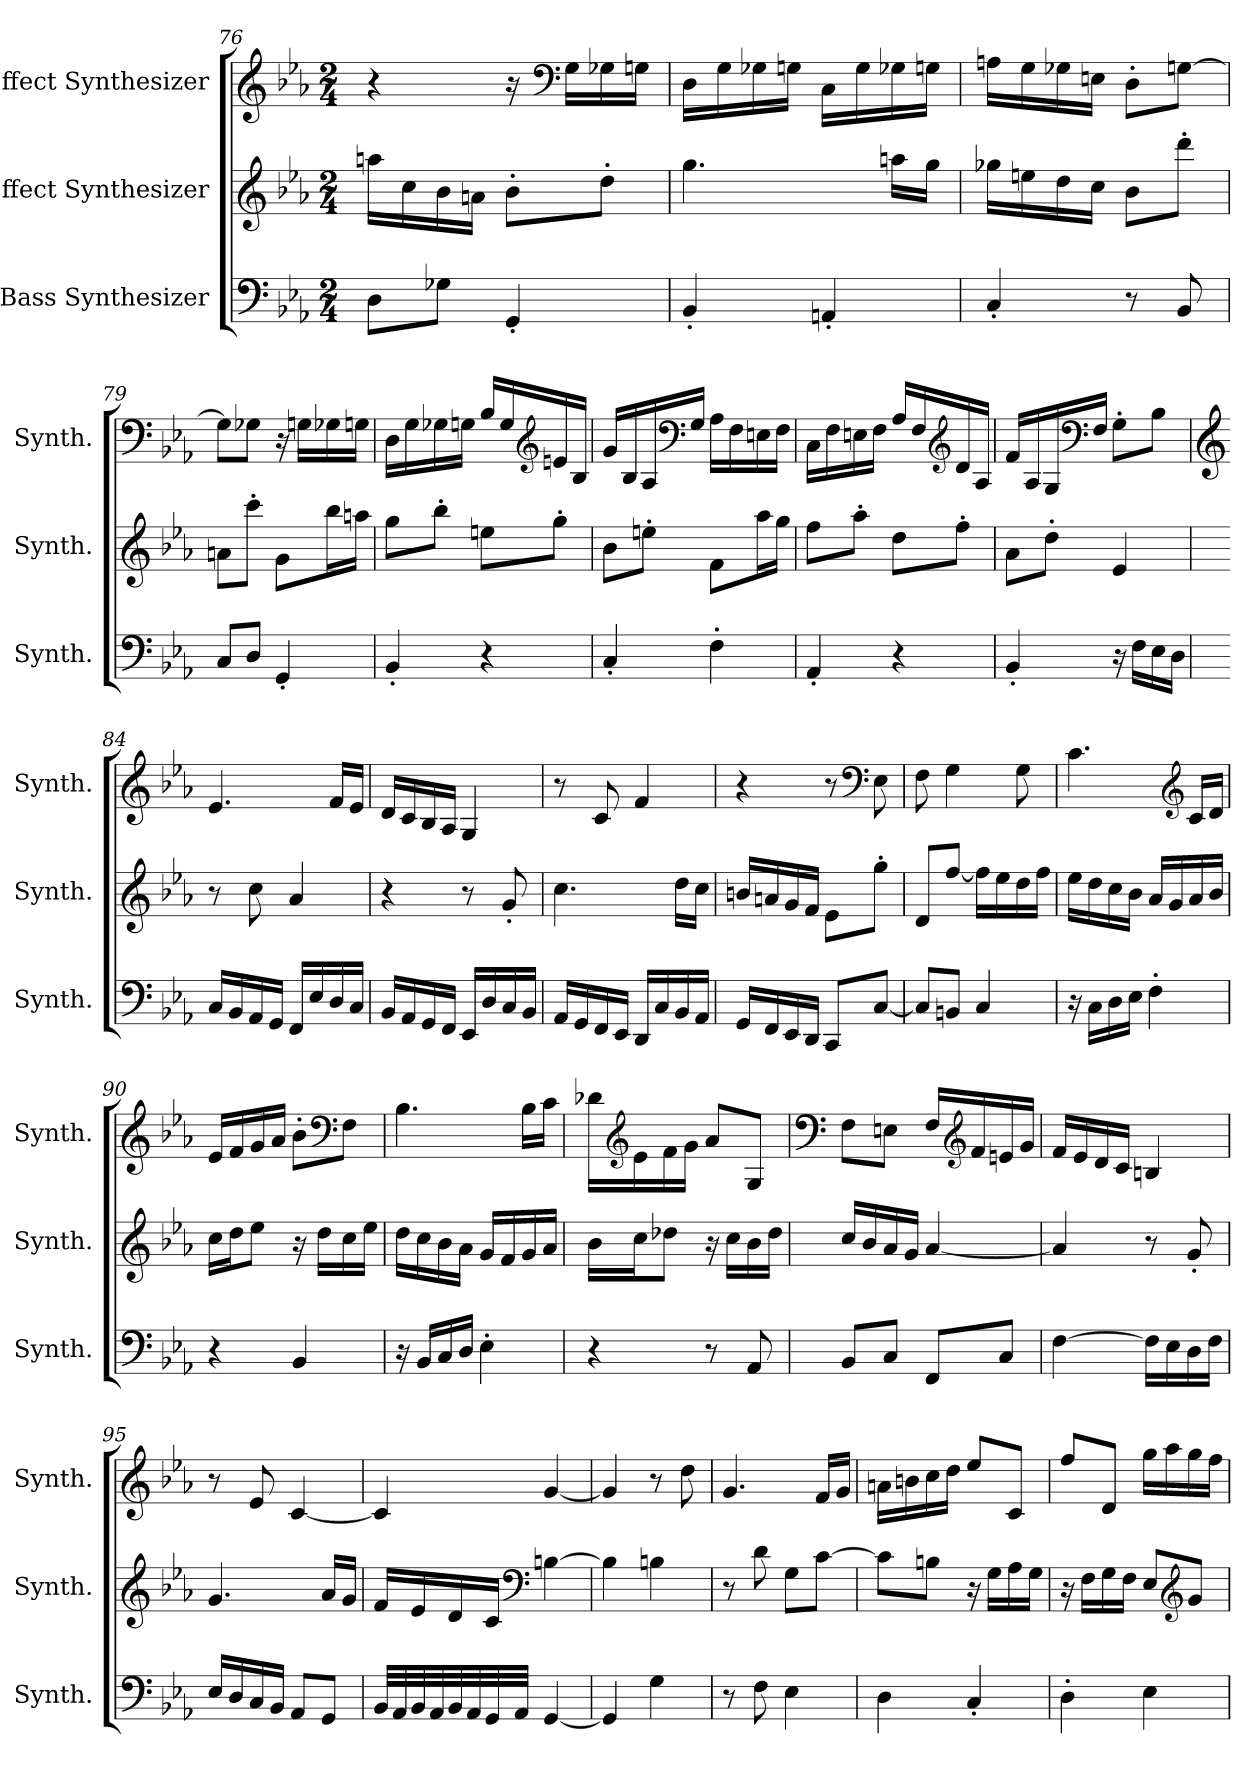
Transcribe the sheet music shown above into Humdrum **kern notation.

**kern	**kern	**kern
*part3	*part2	*part1
*staff3	*staff2	*staff1
*I"Bass Synthesizer	*I"Effect Synthesizer	*I"Effect Synthesizer
*I'Synth.	*I'Synth.	*I'Synth.
*clefF4	*clefG2	*clefG2
*k[b-e-a-]	*k[b-e-a-]	*k[b-e-a-]
*M2/4	*M2/4	*M2/4
=76	=76	=76
8D\L	16aan\LL	4r
.	16cc\	.
8G-X\J	16b-\	.
.	16an\JJ	.
4GG'/	8b-'\L	16r
*	*	*clefF4
.	.	16G\LL
.	8dd'\J	16G-X\
.	.	16Gn\JJ
=77	=77	=77
4BB-'/	4.gg\	16D\LL
.	.	16G\
.	.	16G-X\
.	.	16Gn\JJ
4AAn'/	.	16C\LL
.	.	16G\
.	16aan\LL	16G-X\
.	16gg\JJ	16Gn\JJ
!!LO:PB:g=z
=78	=78	=78
4C'/	16gg-X\LL	16An\LL
.	16een\	16G\
.	16dd\	16G-X\
.	16cc\JJ	16En\JJ
8r	8b-\L	8D'\L
8BB-/	8ddd'\J	[8Gn\J
=79	=79	=79
8C/L	8an\L	8G\L]
8D/J	8ccc'\J	8G-X\J
4GG'/	8g\L	16r
.	.	16Gn\LL
.	16bb-\L	16G-X\
.	16aan\JJ	16Gn\JJ
=80	=80	=80
4BB-'/	8gg\L	16D\LL
.	.	16G\
.	8bb-'\J	16G-X\
.	.	16Gn\JJ
4r	8een\L	16B-/LL
.	.	16G/
*	*	*clefG2
.	8gg'\J	16en/
.	.	16B-/JJ
!!LO:LB:g=z
=81	=81	=81
4C'/	8b-\L	16g/LL
.	.	16B-/
.	8een'\J	16A-/
*	*	*clefF4
.	.	16G/JJ
4F'\	8f\L	16A-\LL
.	.	16F\
.	16aa-\L	16En\
.	16gg\JJ	16F\JJ
=82	=82	=82
4AA-'/	8ff\L	16C\LL
.	.	16F\
.	8aa-'\J	16En\
.	.	16F\JJ
4r	8dd\L	16A-/LL
.	.	16F/
*	*	*clefG2
.	8ff'\J	16d/
.	.	16A-/JJ
=83	=83	=83
4BB-'/	8a-\L	16f/LL
.	.	16A-/
.	8dd'\J	16G/
*	*	*clefF4
.	.	16F/JJ
16r	4e-/	8G'\L
16F\LL	.	.
16E-\	.	8B-\J
16D\JJ	.	.
=84	=84	=84
*	*	*clefG2
16C/LL	8r	4.e-/
16BB-/	.	.
16AA-/	8cc\	.
16GG/JJ	.	.
16FF/LL	4a-/	.
16E-/	.	.
16D/	.	16f/LL
16C/JJ	.	16e-/JJ
!!LO:LB:g=z
=85	=85	=85
16BB-/LL	4r	16d/LL
16AA-/	.	16c/
16GG/	.	16B-/
16FF/JJ	.	16A-/JJ
16EE-/LL	8r	4G/
16D/	.	.
16C/	8g'/	.
16BB-/JJ	.	.
=86	=86	=86
16AA-/LL	4.cc\	8r
16GG/	.	.
16FF/	.	8c/
16EE-/JJ	.	.
16DD/LL	.	4f/
16C/	.	.
16BB-/	16dd\LL	.
16AA-/JJ	16cc\JJ	.
=87	=87	=87
16GG/LL	16bn/LL	4r
16FF/	16an/	.
16EE-/	16g/	.
16DD/JJ	16f/JJ	.
8CC/L	8e-\L	8r
*	*	*clefF4
[8C/J	8gg'\J	8E-\
=88	=88	=88
8C/L]	8d/L	8F\
8BBn/J	[8ff/J	4G\
4C/	16ff\LL]	.
.	16ee-\	.
.	16dd\	8G\
.	16ff\JJ	.
!!LO:LB:g=z
=89	=89	=89
16r	16ee-\LL	4.c\
16C\LL	16dd\	.
16D\	16cc\	.
16E-\JJ	16b-\JJ	.
4F'\	16a-/LL	.
.	16g/	.
*	*	*clefG2
.	16a-/	16c/LL
.	16b-/JJ	16d/JJ
=90	=90	=90
4r	16cc\LL	16e-/LL
.	16dd\J	16f/
.	8ee-\J	16g/
.	.	16a-/JJ
4BB-/	16r	8b-'\L
.	16dd\LL	.
*	*	*clefF4
.	16cc\	8F\J
.	16ee-\JJ	.
=91	=91	=91
16r	16dd\LL	4.B-\
16BB-/LL	16cc\	.
16C/	16b-\	.
16D/JJ	16a-\JJ	.
4E-'\	16g/LL	.
.	16f/	.
.	16g/	16B-\LL
.	16a-/JJ	16c\JJ
=92	=92	=92
4r	16b-\LL	16d-X\LL
*	*	*clefG2
.	16cc\J	16e-\
.	8dd-X\J	16f\
.	.	16g\JJ
8r	16r	8a-/L
.	16cc\LL	.
8AA-/	16b-\	8G/J
.	16dd-\JJ	.
!!LO:PB:g=z
=93	=93	=93
*	*	*clefF4
8BB-/L	16cc/LL	8F\L
.	16b-/	.
8C/J	16a-/	8En\J
.	16g/JJ	.
8FF/L	[4a-/	16F/LL
*	*	*clefG2
.	.	16f/
8C/J	.	16en/
.	.	16g/JJ
=94	=94	=94
[4F\	4a-/]	16f/LL
.	.	16e-/
.	.	16d/
.	.	16c/JJ
16F\LL]	8r	4Bn/
16E-\	.	.
16D\	8g'/	.
16F\JJ	.	.
=95	=95	=95
16E-/LL	4.g/	8r
16D/	.	.
16C/	.	8e-/
16BB-/JJ	.	.
8AA-/L	.	[4c/
8GG/J	16a-/LL	.
.	16g/JJ	.
=96	=96	=96
32BB-/LLL	16f/LL	4c/]
32AA-/	.	.
32BB-/	16e-/	.
32AA-/	.	.
32BB-/	16d/	.
32AA-/	.	.
32GG/	16c/JJ	.
32AA-/JJJ	.	.
*	*clefF4	*
[4GG/	[4Bn\	[4g/
!!LO:LB:g=z
=97	=97	=97
4GG/]	4B\]	4g/]
4G\	4Bn\	8r
.	.	8dd\
=98	=98	=98
8r	8r	4.g/
8F\	8d\	.
4E-\	8G\L	.
.	[8c\J	16f/LL
.	.	16g/JJ
=99	=99	=99
4D\	8c\L]	16an\LL
.	.	16bn\
.	8Bn\J	16cc\
.	.	16dd\JJ
4C'/	16r	8ee-/L
.	16G\LL	.
.	16A-\	8c/J
.	16G\JJ	.
=100	=100	=100
4D'\	16r	8ff/L
.	16F\LL	.
.	16G\	8d/J
.	16F\JJ	.
4E-\	8E-/L	16gg\LL
.	.	16aa-\
*	*clefG2	*
.	8g/J	16gg\
.	.	16ff\JJ
=	=	=
*-	*-	*-
